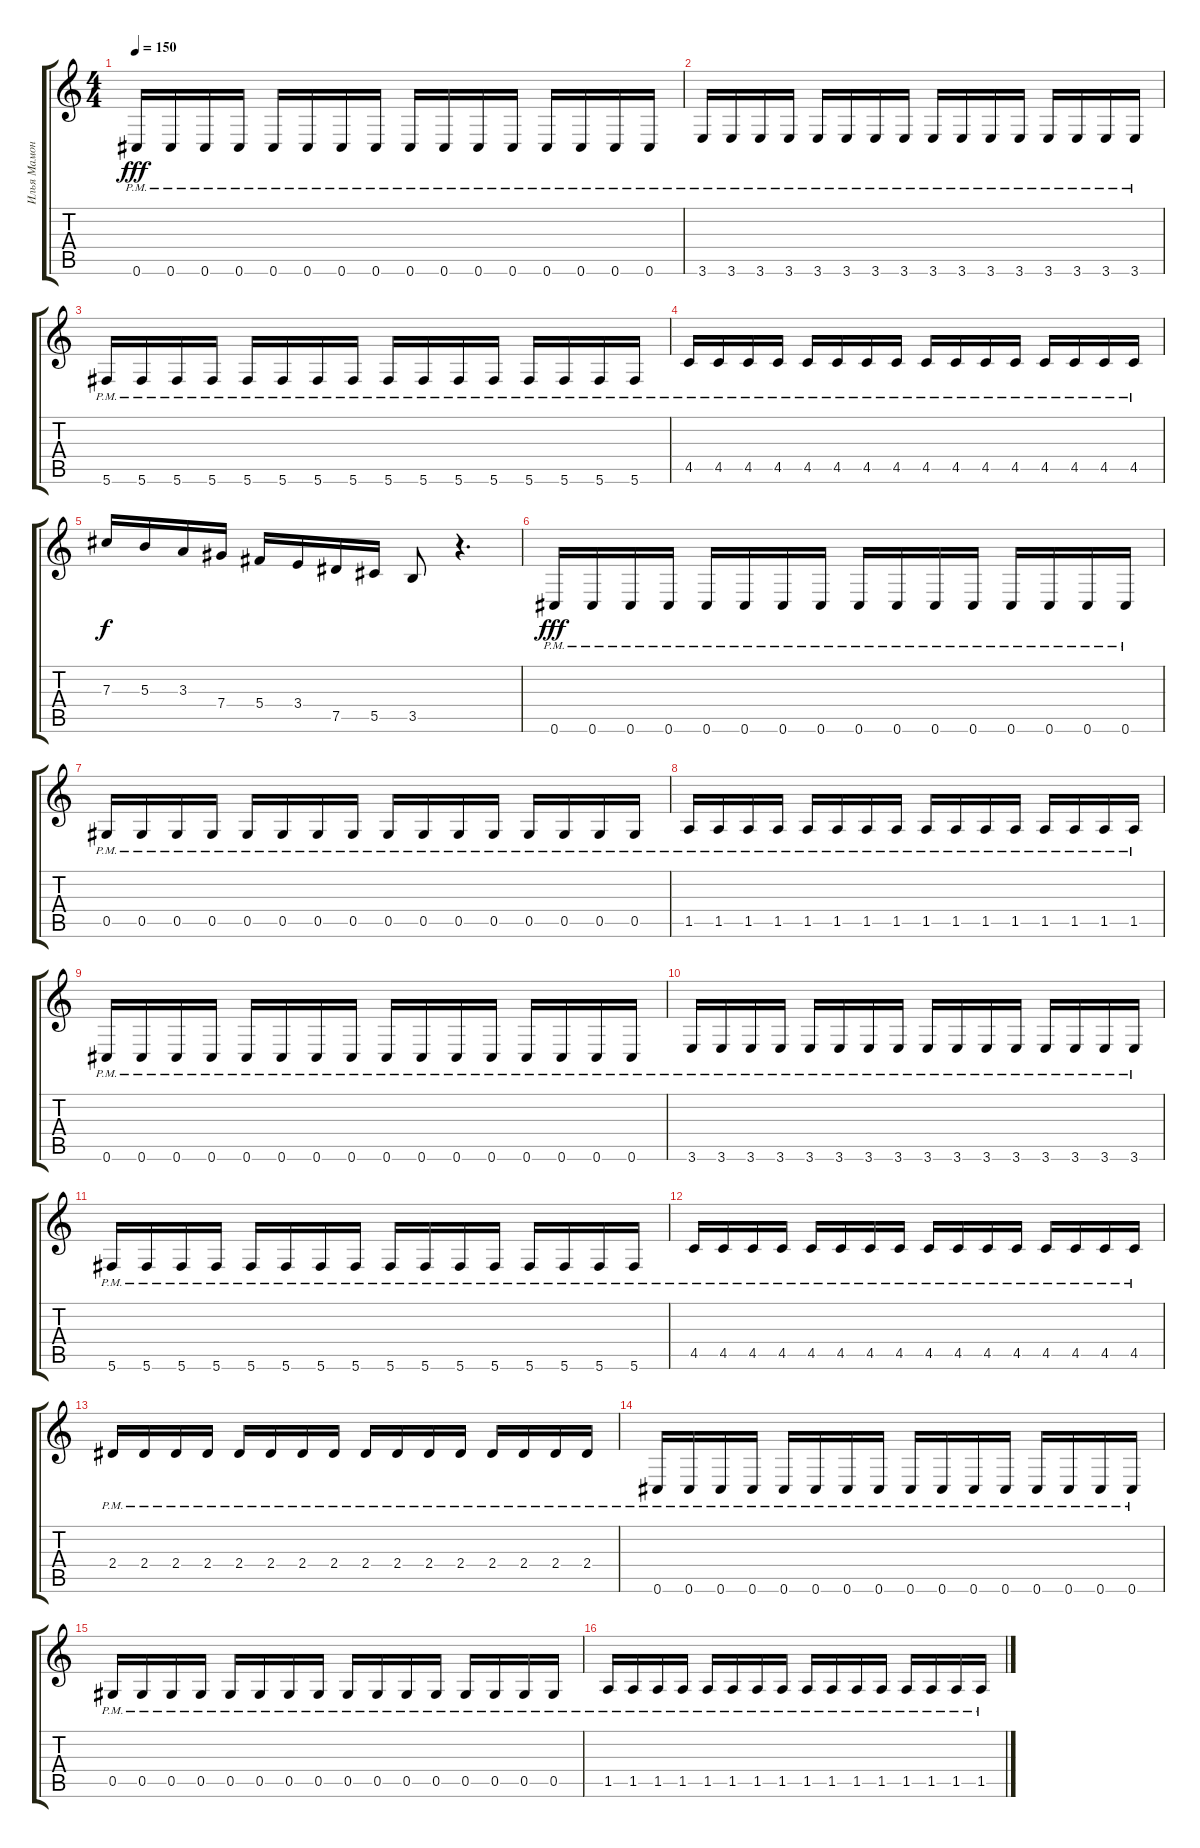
\track ("Илья Мамонтов" "Илья Мамон") {instrument distortionguitar}
\staff {score tabs}
\tuning (Eb4 Bb3 Gb3 Db3 Ab2 Db2) {hide}
\ts (4 4)
\tempo 150
\clef g2
\ks c
0.6{pm}.16{dy fff} 0.6{pm}.16 0.6{pm}.16 0.6{pm}.16 0.6{pm}.16 0.6{pm}.16 0.6{pm}.16 0.6{pm}.16 0.6{pm}.16 0.6{pm}.16 0.6{pm}.16 0.6{pm}.16 0.6{pm}.16 0.6{pm}.16 0.6{pm}.16 0.6{pm}.16 |
3.6{pm}.16 3.6{pm}.16 3.6{pm}.16 3.6{pm}.16 3.6{pm}.16 3.6{pm}.16 3.6{pm}.16 3.6{pm}.16 3.6{pm}.16 3.6{pm}.16 3.6{pm}.16 3.6{pm}.16 3.6{pm}.16 3.6{pm}.16 3.6{pm}.16 3.6{pm}.16 |
5.6{pm}.16 5.6{pm}.16 5.6{pm}.16 5.6{pm}.16 5.6{pm}.16 5.6{pm}.16 5.6{pm}.16 5.6{pm}.16 5.6{pm}.16 5.6{pm}.16 5.6{pm}.16 5.6{pm}.16 5.6{pm}.16 5.6{pm}.16 5.6{pm}.16 5.6{pm}.16 |
4.5{pm}.16 4.5{pm}.16 4.5{pm}.16 4.5{pm}.16 4.5{pm}.16 4.5{pm}.16 4.5{pm}.16 4.5{pm}.16 4.5{pm}.16 4.5{pm}.16 4.5{pm}.16 4.5{pm}.16 4.5{pm}.16 4.5{pm}.16 4.5{pm}.16 4.5{pm}.16 |
7.3.16{dy f} 5.3.16 3.3.16 7.4.16 5.4.16 3.4.16 7.5.16 5.5.16 3.5.8 r.4{d} |
0.6{pm}.16{dy fff} 0.6{pm}.16 0.6{pm}.16 0.6{pm}.16 0.6{pm}.16 0.6{pm}.16 0.6{pm}.16 0.6{pm}.16 0.6{pm}.16 0.6{pm}.16 0.6{pm}.16 0.6{pm}.16 0.6{pm}.16 0.6{pm}.16 0.6{pm}.16 0.6{pm}.16 |
0.5{pm}.16 0.5{pm}.16 0.5{pm}.16 0.5{pm}.16 0.5{pm}.16 0.5{pm}.16 0.5{pm}.16 0.5{pm}.16 0.5{pm}.16 0.5{pm}.16 0.5{pm}.16 0.5{pm}.16 0.5{pm}.16 0.5{pm}.16 0.5{pm}.16 0.5{pm}.16 |
1.5{pm}.16 1.5{pm}.16 1.5{pm}.16 1.5{pm}.16 1.5{pm}.16 1.5{pm}.16 1.5{pm}.16 1.5{pm}.16 1.5{pm}.16 1.5{pm}.16 1.5{pm}.16 1.5{pm}.16 1.5{pm}.16 1.5{pm}.16 1.5{pm}.16 1.5{pm}.16 |
0.6{pm}.16 0.6{pm}.16 0.6{pm}.16 0.6{pm}.16 0.6{pm}.16 0.6{pm}.16 0.6{pm}.16 0.6{pm}.16 0.6{pm}.16 0.6{pm}.16 0.6{pm}.16 0.6{pm}.16 0.6{pm}.16 0.6{pm}.16 0.6{pm}.16 0.6{pm}.16 |
3.6{pm}.16 3.6{pm}.16 3.6{pm}.16 3.6{pm}.16 3.6{pm}.16 3.6{pm}.16 3.6{pm}.16 3.6{pm}.16 3.6{pm}.16 3.6{pm}.16 3.6{pm}.16 3.6{pm}.16 3.6{pm}.16 3.6{pm}.16 3.6{pm}.16 3.6{pm}.16 |
5.6{pm}.16 5.6{pm}.16 5.6{pm}.16 5.6{pm}.16 5.6{pm}.16 5.6{pm}.16 5.6{pm}.16 5.6{pm}.16 5.6{pm}.16 5.6{pm}.16 5.6{pm}.16 5.6{pm}.16 5.6{pm}.16 5.6{pm}.16 5.6{pm}.16 5.6{pm}.16 |
4.5{pm}.16 4.5{pm}.16 4.5{pm}.16 4.5{pm}.16 4.5{pm}.16 4.5{pm}.16 4.5{pm}.16 4.5{pm}.16 4.5{pm}.16 4.5{pm}.16 4.5{pm}.16 4.5{pm}.16 4.5{pm}.16 4.5{pm}.16 4.5{pm}.16 4.5{pm}.16 |
2.4{pm}.16 2.4{pm}.16 2.4{pm}.16 2.4{pm}.16 2.4{pm}.16 2.4{pm}.16 2.4{pm}.16 2.4{pm}.16 2.4{pm}.16 2.4{pm}.16 2.4{pm}.16 2.4{pm}.16 2.4{pm}.16 2.4{pm}.16 2.4{pm}.16 2.4{pm}.16 |
0.6{pm}.16 0.6{pm}.16 0.6{pm}.16 0.6{pm}.16 0.6{pm}.16 0.6{pm}.16 0.6{pm}.16 0.6{pm}.16 0.6{pm}.16 0.6{pm}.16 0.6{pm}.16 0.6{pm}.16 0.6{pm}.16 0.6{pm}.16 0.6{pm}.16 0.6{pm}.16 |
0.5{pm}.16 0.5{pm}.16 0.5{pm}.16 0.5{pm}.16 0.5{pm}.16 0.5{pm}.16 0.5{pm}.16 0.5{pm}.16 0.5{pm}.16 0.5{pm}.16 0.5{pm}.16 0.5{pm}.16 0.5{pm}.16 0.5{pm}.16 0.5{pm}.16 0.5{pm}.16 |
1.5{pm}.16 1.5{pm}.16 1.5{pm}.16 1.5{pm}.16 1.5{pm}.16 1.5{pm}.16 1.5{pm}.16 1.5{pm}.16 1.5{pm}.16 1.5{pm}.16 1.5{pm}.16 1.5{pm}.16 1.5{pm}.16 1.5{pm}.16 1.5{pm}.16 1.5{pm}.16
